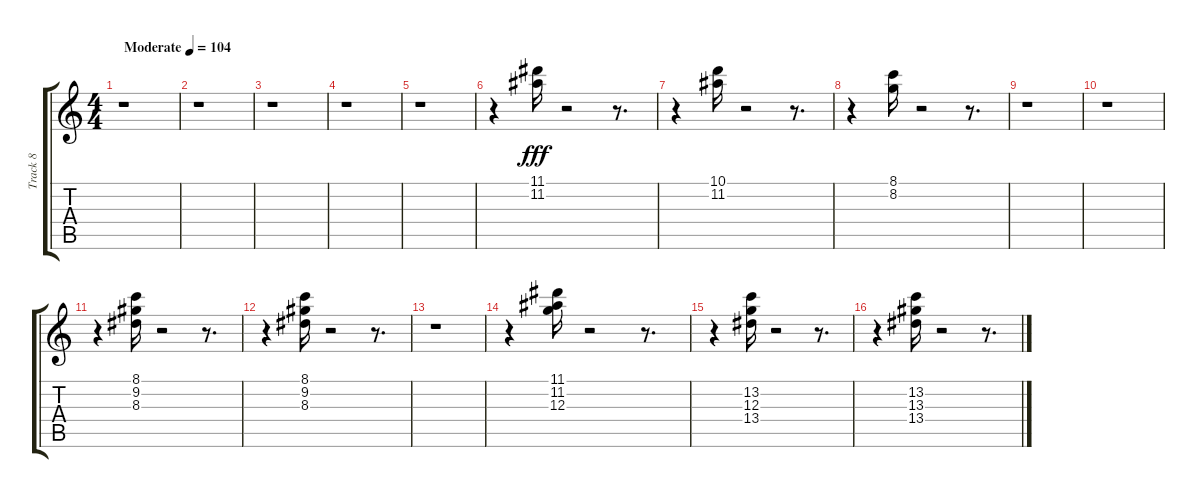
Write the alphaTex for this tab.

\track ("Track 8" "Track 8") {solo instrument electricguitarclean}
\staff {score tabs}
\tuning (E4 B3 G3 D3 A2 E2) {hide}
\ts (4 4)
\tempo (104 "Moderate")
\clef g2
\ks c
r.1{dy fff instrument electricguitarclean} |
r.1 |
r.1 |
r.1 |
r.1 |
r.4 (11.1 11.2).16 r.2 r.8{d} |
r.4 (10.1 11.2).16 r.2 r.8{d} |
r.4 (8.1 8.2).16 r.2 r.8{d} |
r.1 |
r.1 |
r.4 (8.1 9.2 8.3).16 r.2 r.8{d} |
r.4 (8.1 9.2 8.3).16 r.2 r.8{d} |
r.1 |
r.4 (11.1 11.2 12.3).16 r.2 r.8{d} |
r.4 (13.2 12.3 13.4).16 r.2 r.8{d} |
r.4 (13.2 13.3 13.4).16 r.2 r.8{d}
